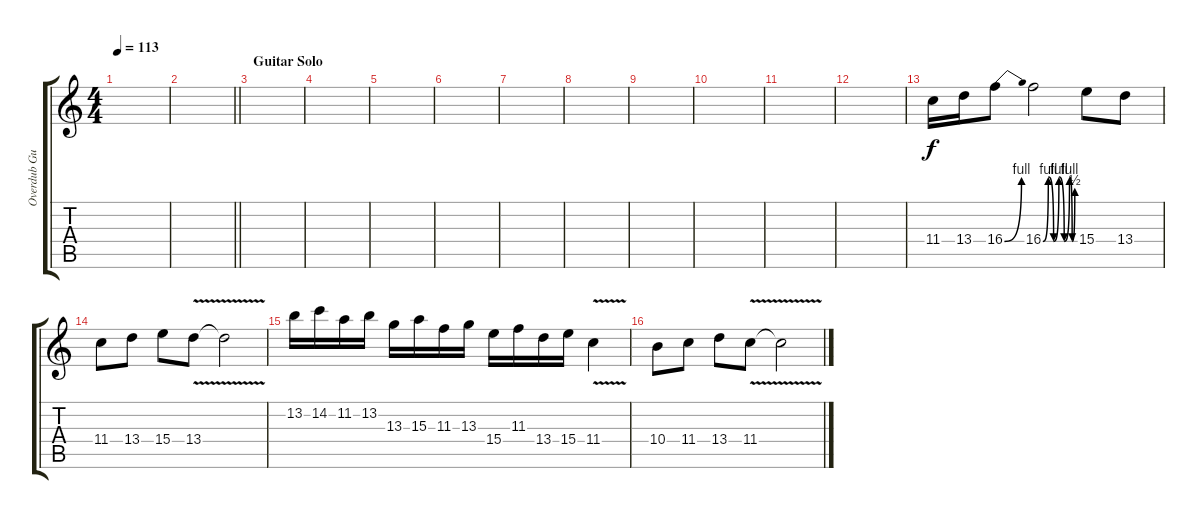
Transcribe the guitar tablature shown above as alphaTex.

\track ("Overdub Guitar" "Overdub Gu") {instrument overdrivenguitar}
\staff {score tabs}
\tuning (Eb4 Bb3 Gb3 Db3 Ab2 Eb2) {hide}
\ts (4 4)
\tempo 113
\clef g2
\ks c
|
\barLineRight lightlight
|
\section ("" "Guitar Solo")
|
|
|
|
|
|
|
|
|
|
11.4.16 13.4.16 16.4{be (bend 0 0 60 4)}.8 16.4{be (custom 0 0 10 4 20 0 30 4 40 0 50 4 55 0 60 2)}.2 15.4.8 13.4.8 |
11.4.8 13.4.8 15.4.8 13.4{v}.8 13.4{t}.2 |
13.2.16 14.2.16 11.2.16 13.2.16 13.3.16 15.3.16 11.3.16 13.3.16 15.4.16 11.3.16 13.4.16 15.4.16 11.4{v}.4 |
10.4.8 11.4.8 13.4.8 11.4{v}.8 11.4{t}.2
